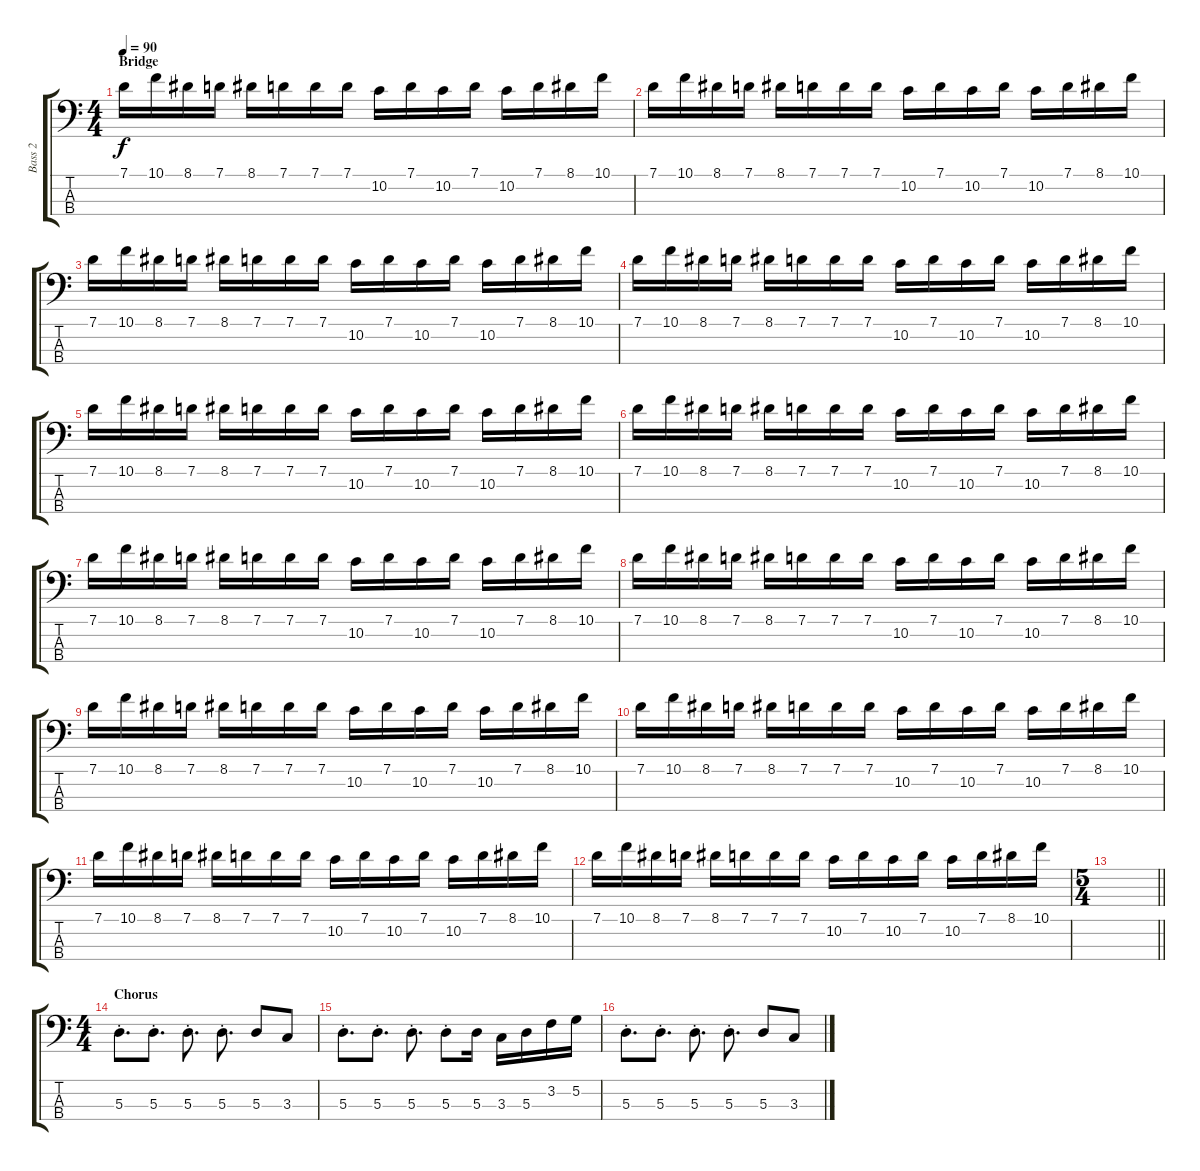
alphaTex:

\track ("Bass 2" "Bass 2") {instrument electricbassfinger}
\staff {score tabs}
\tuning (G2 D2 A1 E1) {hide}
\ts (4 4)
\section ("" "Bridge")
\tempo 90
\clef f4
\ks c
7.1.16{dy f} 10.1.16 8.1.16 7.1.16 8.1.16 7.1.16 7.1.16 7.1.16 10.2.16 7.1.16 10.2.16 7.1.16 10.2.16 7.1.16 8.1.16 10.1.16 |
7.1.16 10.1.16 8.1.16 7.1.16 8.1.16 7.1.16 7.1.16 7.1.16 10.2.16 7.1.16 10.2.16 7.1.16 10.2.16 7.1.16 8.1.16 10.1.16 |
7.1.16 10.1.16 8.1.16 7.1.16 8.1.16 7.1.16 7.1.16 7.1.16 10.2.16 7.1.16 10.2.16 7.1.16 10.2.16 7.1.16 8.1.16 10.1.16 |
7.1.16 10.1.16 8.1.16 7.1.16 8.1.16 7.1.16 7.1.16 7.1.16 10.2.16 7.1.16 10.2.16 7.1.16 10.2.16 7.1.16 8.1.16 10.1.16 |
7.1.16 10.1.16 8.1.16 7.1.16 8.1.16 7.1.16 7.1.16 7.1.16 10.2.16 7.1.16 10.2.16 7.1.16 10.2.16 7.1.16 8.1.16 10.1.16 |
7.1.16 10.1.16 8.1.16 7.1.16 8.1.16 7.1.16 7.1.16 7.1.16 10.2.16 7.1.16 10.2.16 7.1.16 10.2.16 7.1.16 8.1.16 10.1.16 |
7.1.16 10.1.16 8.1.16 7.1.16 8.1.16 7.1.16 7.1.16 7.1.16 10.2.16 7.1.16 10.2.16 7.1.16 10.2.16 7.1.16 8.1.16 10.1.16 |
7.1.16 10.1.16 8.1.16 7.1.16 8.1.16 7.1.16 7.1.16 7.1.16 10.2.16 7.1.16 10.2.16 7.1.16 10.2.16 7.1.16 8.1.16 10.1.16 |
7.1.16 10.1.16 8.1.16 7.1.16 8.1.16 7.1.16 7.1.16 7.1.16 10.2.16 7.1.16 10.2.16 7.1.16 10.2.16 7.1.16 8.1.16 10.1.16 |
7.1.16 10.1.16 8.1.16 7.1.16 8.1.16 7.1.16 7.1.16 7.1.16 10.2.16 7.1.16 10.2.16 7.1.16 10.2.16 7.1.16 8.1.16 10.1.16 |
7.1.16 10.1.16 8.1.16 7.1.16 8.1.16 7.1.16 7.1.16 7.1.16 10.2.16 7.1.16 10.2.16 7.1.16 10.2.16 7.1.16 8.1.16 10.1.16 |
7.1.16 10.1.16 8.1.16 7.1.16 8.1.16 7.1.16 7.1.16 7.1.16 10.2.16 7.1.16 10.2.16 7.1.16 10.2.16 7.1.16 8.1.16 10.1.16 |
\ts (5 4)
\barLineRight lightlight
|
\ts (4 4)
\section ("" "Chorus")
5.3{st}.8{d} 5.3{st}.8{d} 5.3{st}.8{d} 5.3{st}.8{d} 5.3.8 3.3.8 |
5.3{st}.8{d} 5.3{st}.8{d} 5.3{st}.8{d} 5.3{st}.8 5.3.16 3.3.16 5.3.16 3.2.16 5.2.16 |
5.3{st}.8{d} 5.3{st}.8{d} 5.3{st}.8{d} 5.3{st}.8{d} 5.3.8 3.3.8
